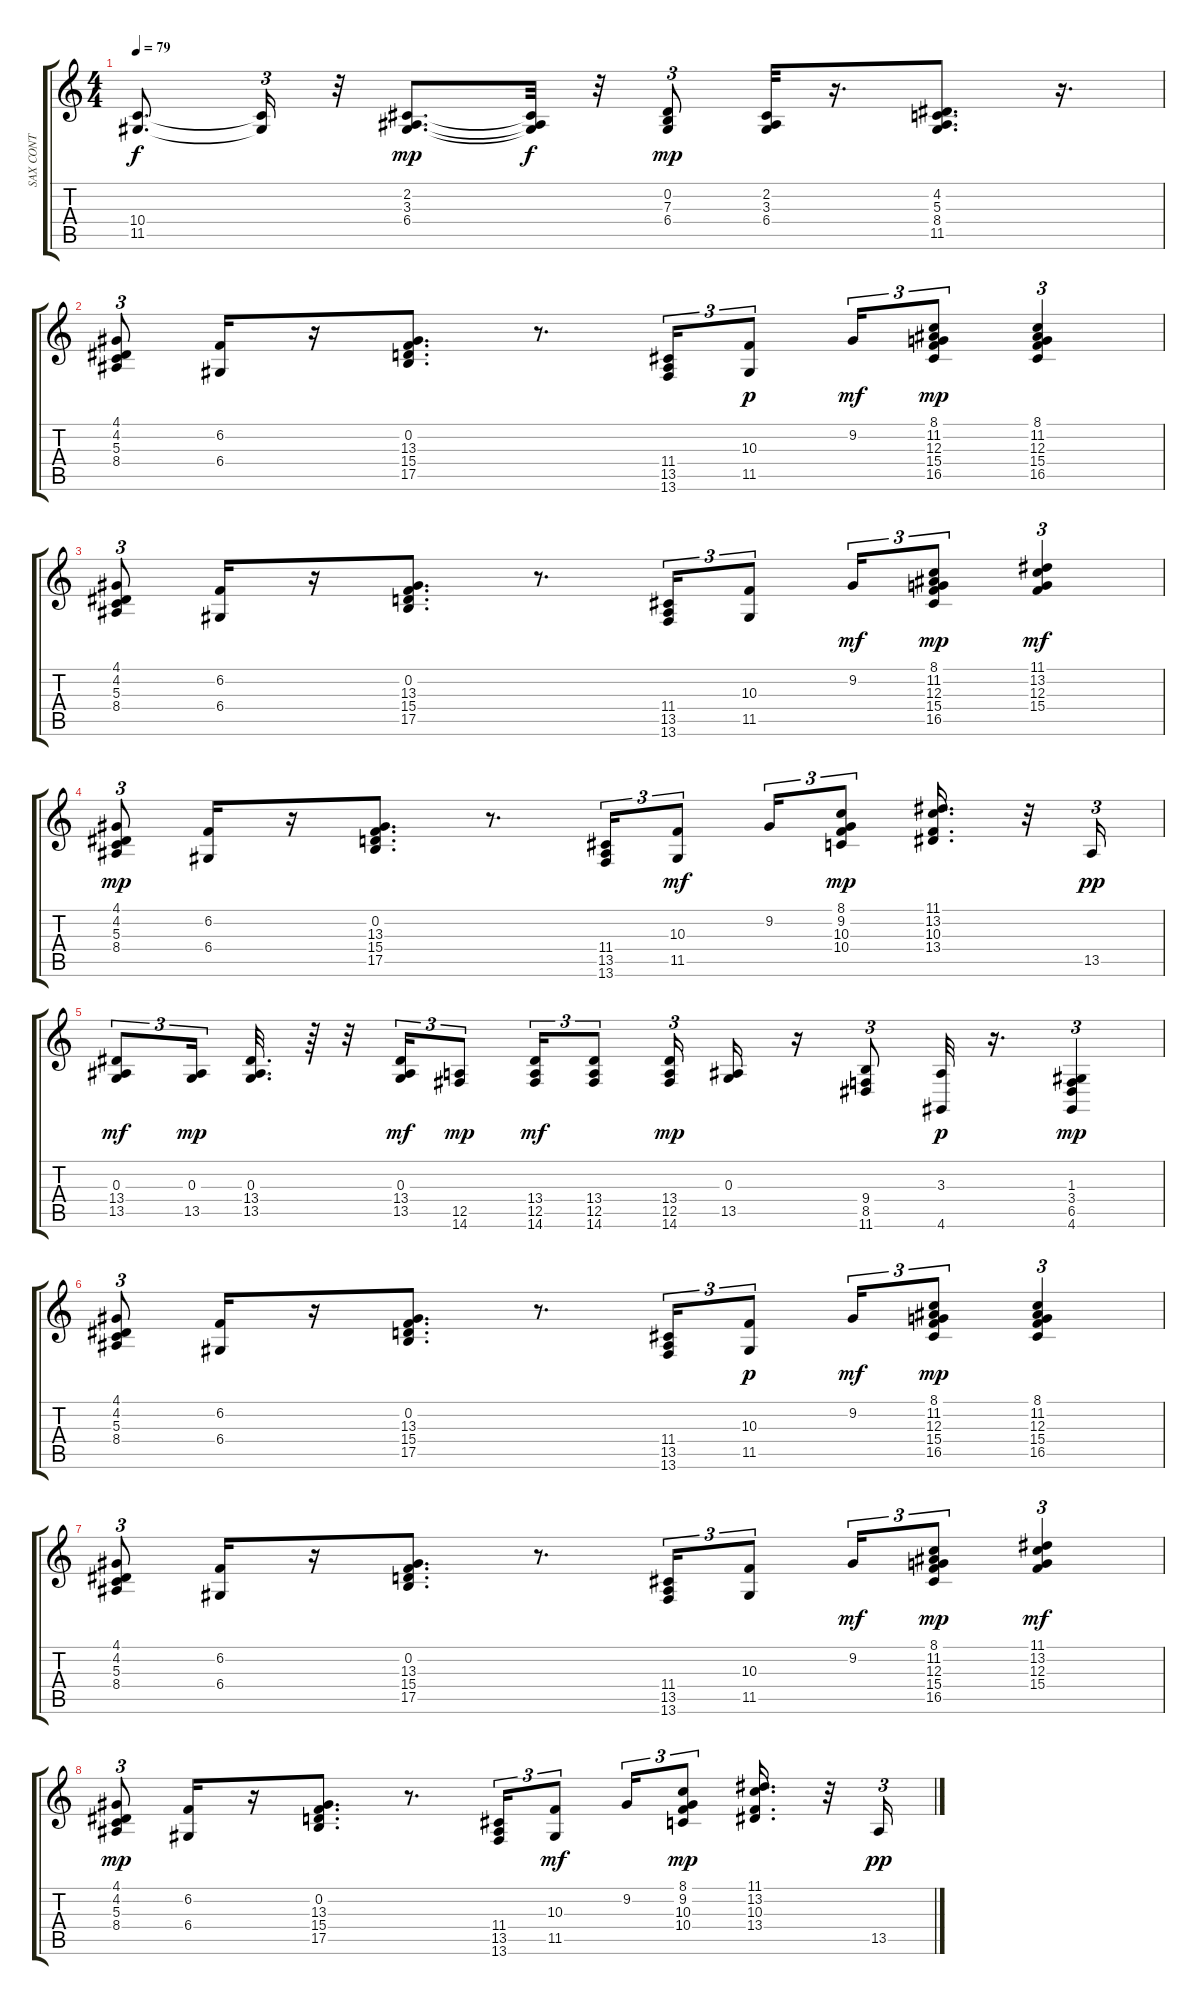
\track ("SAX CONT" "SAX CONT") {instrument trombone}
\staff {score tabs}
\tuning (E4 B3 G3 D3 A2 E2) {hide}
\ts (4 4)
\tempo 79
\clef g2
\ks c
(10.4{t} 11.5{t}).8{d dy f} (10.4{t} 11.5{t}).16{tu (3 2)} r.32 (2.2 3.3 6.4).8{d dy mp} (2.2{t} 3.3{t} 6.4{t}).32{dy f} r.32 (0.2 7.3 6.4).8{tu (3 2) dy mp} (2.2 3.3 6.4).32 r.16{d} (4.2 5.3 8.4 11.5).8{d} r.16{d} |
(4.1 4.2 5.3 8.4).8{tu (3 2)} (6.2 6.4).16 r.16 (0.2 13.3 15.4 17.5).8{d} r.8{d} (11.4 13.5 13.6).16{tu (3 2)} (10.3 11.5).8{tu (3 2) dy p} 9.2.16{tu (3 2) dy mf} (8.1 11.2 12.3 15.4 16.5).8{tu (3 2) dy mp} (8.1 11.2 12.3 15.4 16.5).4{tu (3 2)} |
(4.1 4.2 5.3 8.4).8{tu (3 2)} (6.2 6.4).16 r.16 (0.2 13.3 15.4 17.5).8{d} r.8{d} (11.4 13.5 13.6).16{tu (3 2)} (10.3 11.5).8{tu (3 2)} 9.2.16{tu (3 2) dy mf} (8.1 11.2 12.3 15.4 16.5).8{tu (3 2) dy mp} (11.1 13.2 12.3 15.4).4{tu (3 2) dy mf} |
(4.1 4.2 5.3 8.4).8{tu (3 2) dy mp} (6.2 6.4).16 r.16 (0.2 13.3 15.4 17.5).8{d} r.8{d} (11.4 13.5 13.6).16{tu (3 2)} (10.3 11.5).8{tu (3 2) dy mf} 9.2.16{tu (3 2)} (8.1 9.2 10.3 10.4).8{tu (3 2) dy mp} (11.1 13.2 10.3 13.4).16{d} r.32 13.5.16{tu (3 2) dy pp} |
(0.3 13.4 13.5).8{tu (3 2) dy mf} (0.3 13.5).16{tu (3 2) dy mp} (0.3 13.4 13.5).32{d} r.64 r.32 (0.3 13.4 13.5).16{tu (3 2) dy mf} (12.5 14.6).8{tu (3 2) dy mp} (13.4 12.5 14.6).16{tu (3 2) dy mf} (13.4 12.5 14.6).8{tu (3 2)} (13.4 12.5 14.6).16{tu (3 2) dy mp} (0.3 13.5).16 r.16 (9.4 8.5 11.6).8{tu (3 2)} (3.3 4.6).32{dy p} r.16{d} (1.3 3.4 6.5 4.6).4{tu (3 2) dy mp} |
(4.1 4.2 5.3 8.4).8{tu (3 2)} (6.2 6.4).16 r.16 (0.2 13.3 15.4 17.5).8{d} r.8{d} (11.4 13.5 13.6).16{tu (3 2)} (10.3 11.5).8{tu (3 2) dy p} 9.2.16{tu (3 2) dy mf} (8.1 11.2 12.3 15.4 16.5).8{tu (3 2) dy mp} (8.1 11.2 12.3 15.4 16.5).4{tu (3 2)} |
(4.1 4.2 5.3 8.4).8{tu (3 2)} (6.2 6.4).16 r.16 (0.2 13.3 15.4 17.5).8{d} r.8{d} (11.4 13.5 13.6).16{tu (3 2)} (10.3 11.5).8{tu (3 2)} 9.2.16{tu (3 2) dy mf} (8.1 11.2 12.3 15.4 16.5).8{tu (3 2) dy mp} (11.1 13.2 12.3 15.4).4{tu (3 2) dy mf} |
(4.1 4.2 5.3 8.4).8{tu (3 2) dy mp} (6.2 6.4).16 r.16 (0.2 13.3 15.4 17.5).8{d} r.8{d} (11.4 13.5 13.6).16{tu (3 2)} (10.3 11.5).8{tu (3 2) dy mf} 9.2.16{tu (3 2)} (8.1 9.2 10.3 10.4).8{tu (3 2) dy mp} (11.1 13.2 10.3 13.4).16{d} r.32 13.5.16{tu (3 2) dy pp}
